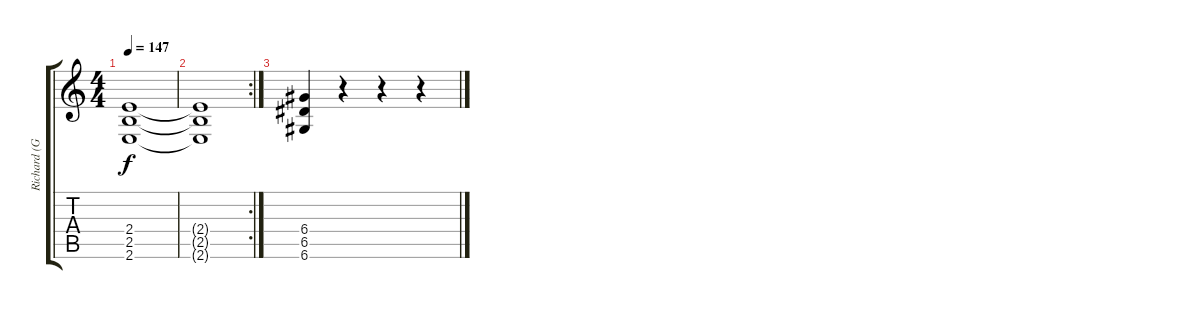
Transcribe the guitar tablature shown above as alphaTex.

\track ("Richard (Guitar 1)" "Richard (G") {instrument distortionguitar}
\staff {score tabs}
\tuning (E4 B3 G3 D3 A2 D2) {hide}
\ts (4 4)
\tempo 147
\clef g2
\ks c
(2.4 2.5 2.6).1{dy f} |
\rc 2
(2.4{t} 2.5{t} 2.6{t}).1 |
(6.4 6.5 6.6).4 r.4 r.4 r.4
